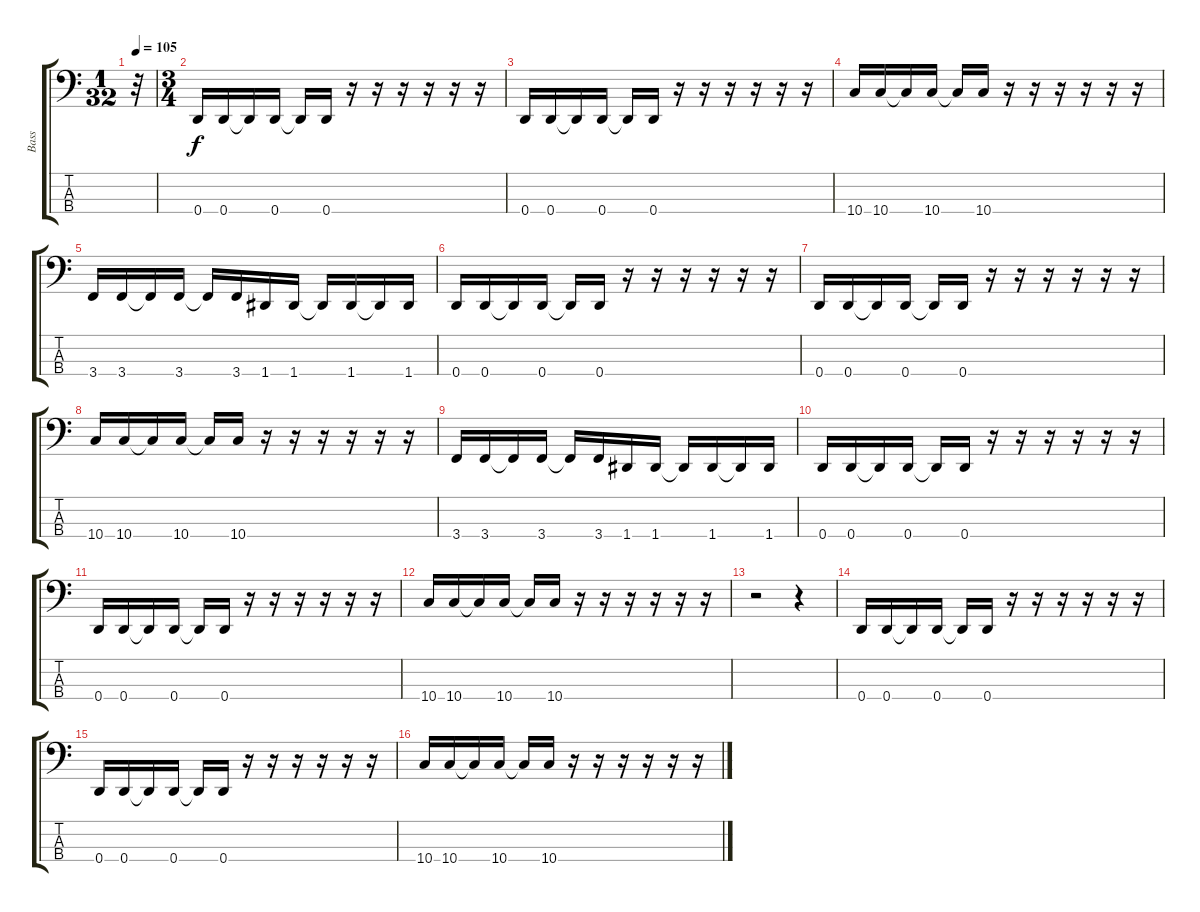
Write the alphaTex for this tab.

\track ("Bass" "Bass") {instrument slapbass1}
\staff {score tabs}
\tuning (G2 D2 A1 D1) {hide}
\ts (1 32)
\tempo 105
\clef f4
\ks c
r.32{dy f instrument slapbass1} |
\ts (3 4)
0.4.16 0.4.16 0.4{t}.16 0.4.16 0.4{t}.16 0.4.16 r.16 r.16 r.16 r.16 r.16 r.16 |
0.4.16 0.4.16 0.4{t}.16 0.4.16 0.4{t}.16 0.4.16 r.16 r.16 r.16 r.16 r.16 r.16 |
10.4.16 10.4.16 10.4{t}.16 10.4.16 10.4{t}.16 10.4.16 r.16 r.16 r.16 r.16 r.16 r.16 |
3.4.16 3.4.16 3.4{t}.16 3.4.16 3.4{t}.16 3.4.16 1.4.16 1.4.16 1.4{t}.16 1.4.16 1.4{t}.16 1.4.16 |
0.4.16 0.4.16 0.4{t}.16 0.4.16 0.4{t}.16 0.4.16 r.16 r.16 r.16 r.16 r.16 r.16 |
0.4.16 0.4.16 0.4{t}.16 0.4.16 0.4{t}.16 0.4.16 r.16 r.16 r.16 r.16 r.16 r.16 |
10.4.16 10.4.16 10.4{t}.16 10.4.16 10.4{t}.16 10.4.16 r.16 r.16 r.16 r.16 r.16 r.16 |
3.4.16 3.4.16 3.4{t}.16 3.4.16 3.4{t}.16 3.4.16 1.4.16 1.4.16 1.4{t}.16 1.4.16 1.4{t}.16 1.4.16 |
0.4.16 0.4.16 0.4{t}.16 0.4.16 0.4{t}.16 0.4.16 r.16 r.16 r.16 r.16 r.16 r.16 |
0.4.16 0.4.16 0.4{t}.16 0.4.16 0.4{t}.16 0.4.16 r.16 r.16 r.16 r.16 r.16 r.16 |
10.4.16 10.4.16 10.4{t}.16 10.4.16 10.4{t}.16 10.4.16 r.16 r.16 r.16 r.16 r.16 r.16 |
r.2 r.4 |
0.4.16 0.4.16 0.4{t}.16 0.4.16 0.4{t}.16 0.4.16 r.16 r.16 r.16 r.16 r.16 r.16 |
0.4.16 0.4.16 0.4{t}.16 0.4.16 0.4{t}.16 0.4.16 r.16 r.16 r.16 r.16 r.16 r.16 |
10.4.16 10.4.16 10.4{t}.16 10.4.16 10.4{t}.16 10.4.16 r.16 r.16 r.16 r.16 r.16 r.16
